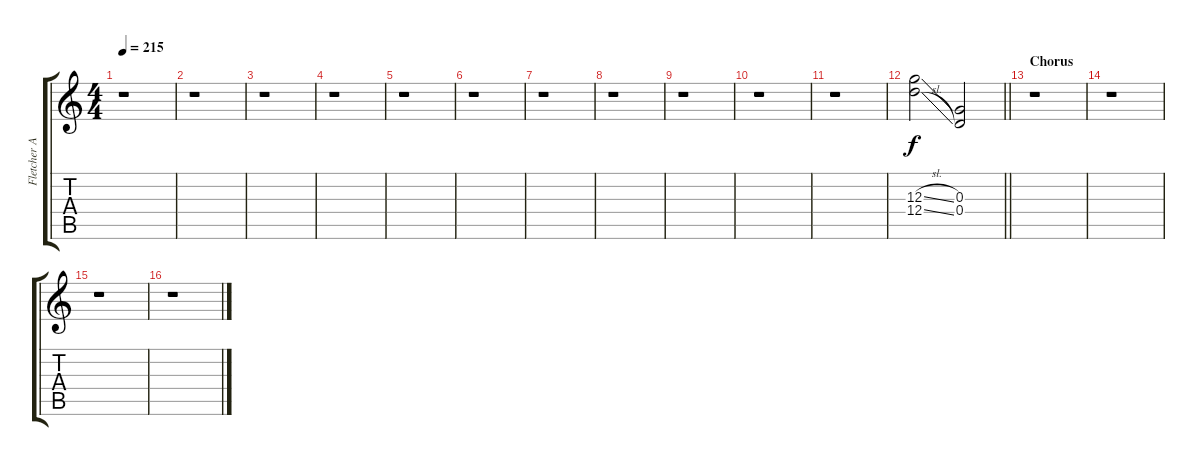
\track ("Fletcher Add 2" "Fletcher A") {instrument overdrivenguitar}
\staff {score tabs}
\tuning (E4 B3 G3 D3 A2 D2) {hide}
\ts (4 4)
\tempo 215
\clef g2
\ks c
r.1{dy f} |
r.1 |
r.1 |
r.1 |
r.1 |
r.1 |
r.1 |
r.1 |
r.1 |
r.1 |
r.1 |
\barLineRight lightlight
(12.3{sl} 12.4{sl}).2 (0.3 0.4).2{volume 0} |
\section ("" "Chorus")
r.1 |
r.1 |
r.1 |
r.1
